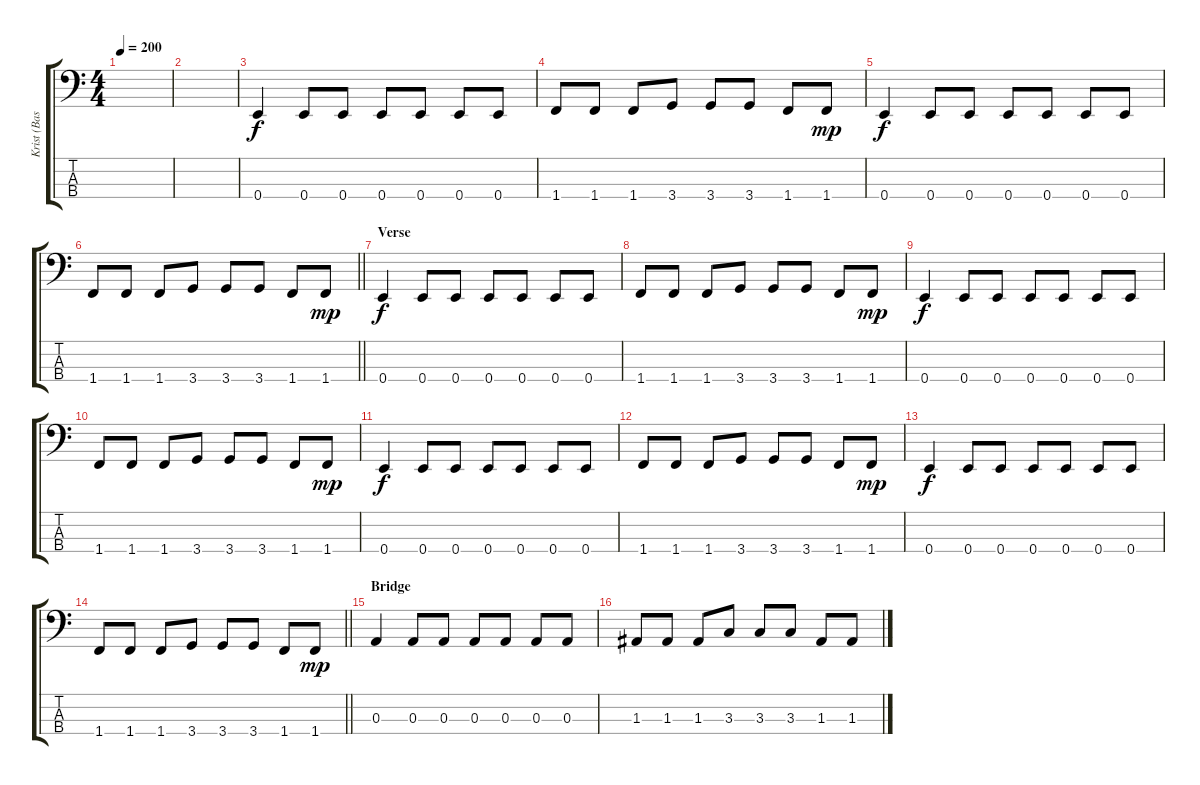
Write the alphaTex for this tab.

\track ("Krist (Bass)" "Krist (Bas") {instrument electricbasspick}
\staff {score tabs}
\tuning (G2 D2 A1 E1) {hide}
\ts (4 4)
\tempo 200
\clef f4
\ks c
|
|
0.4.4 0.4.8 0.4.8 0.4.8 0.4.8 0.4.8 0.4.8 |
1.4.8 1.4.8 1.4.8 3.4.8 3.4.8 3.4.8 1.4.8 1.4.8{dy mp} |
0.4.4{dy f} 0.4.8 0.4.8 0.4.8 0.4.8 0.4.8 0.4.8 |
\barLineRight lightlight
1.4.8 1.4.8 1.4.8 3.4.8 3.4.8 3.4.8 1.4.8 1.4.8{dy mp} |
\section ("" "Verse")
0.4.4{dy f} 0.4.8 0.4.8 0.4.8 0.4.8 0.4.8 0.4.8 |
1.4.8 1.4.8 1.4.8 3.4.8 3.4.8 3.4.8 1.4.8 1.4.8{dy mp} |
0.4.4{dy f} 0.4.8 0.4.8 0.4.8 0.4.8 0.4.8 0.4.8 |
1.4.8 1.4.8 1.4.8 3.4.8 3.4.8 3.4.8 1.4.8 1.4.8{dy mp} |
0.4.4{dy f} 0.4.8 0.4.8 0.4.8 0.4.8 0.4.8 0.4.8 |
1.4.8 1.4.8 1.4.8 3.4.8 3.4.8 3.4.8 1.4.8 1.4.8{dy mp} |
0.4.4{dy f} 0.4.8 0.4.8 0.4.8 0.4.8 0.4.8 0.4.8 |
\barLineRight lightlight
1.4.8 1.4.8 1.4.8 3.4.8 3.4.8 3.4.8 1.4.8 1.4.8{dy mp} |
\section ("" "Bridge")
0.3.4 0.3.8 0.3.8 0.3.8 0.3.8 0.3.8 0.3.8 |
1.3.8 1.3.8 1.3.8 3.3.8 3.3.8 3.3.8 1.3.8 1.3.8
